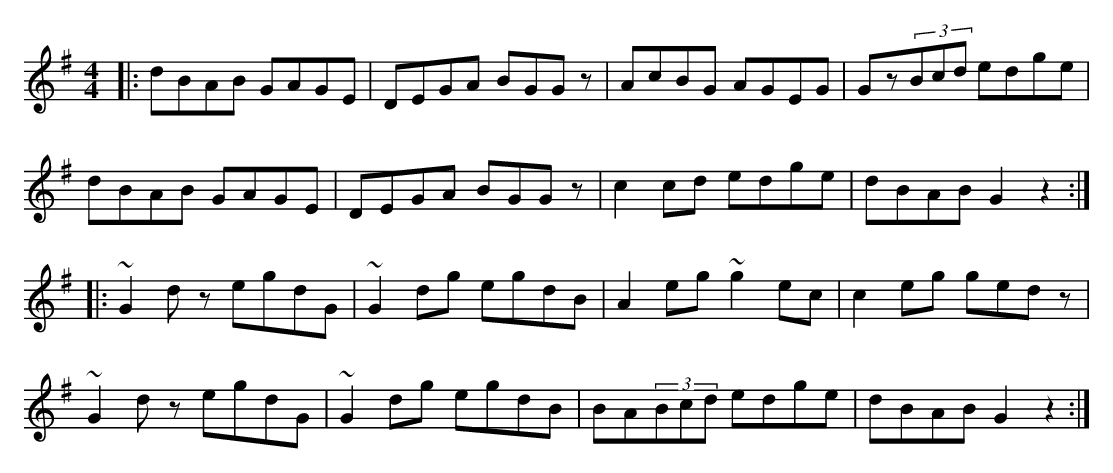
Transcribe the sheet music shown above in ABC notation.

X:1
M:4/4
K:G
|:dBAB GAGE|DEGA BGGz|AcBG AGEG|Gz(3Bcd edge|
dBAB GAGE|DEGA BGGz|c2cd edge|dBAB G2z2:|
|:~G2dz egdG|~G2dg egdB|A2eg ~g2ec|c2eg gedz|
~G2dz egdG|~G2dg egdB|BA(3Bcd edge|dBAB G2z2:|
